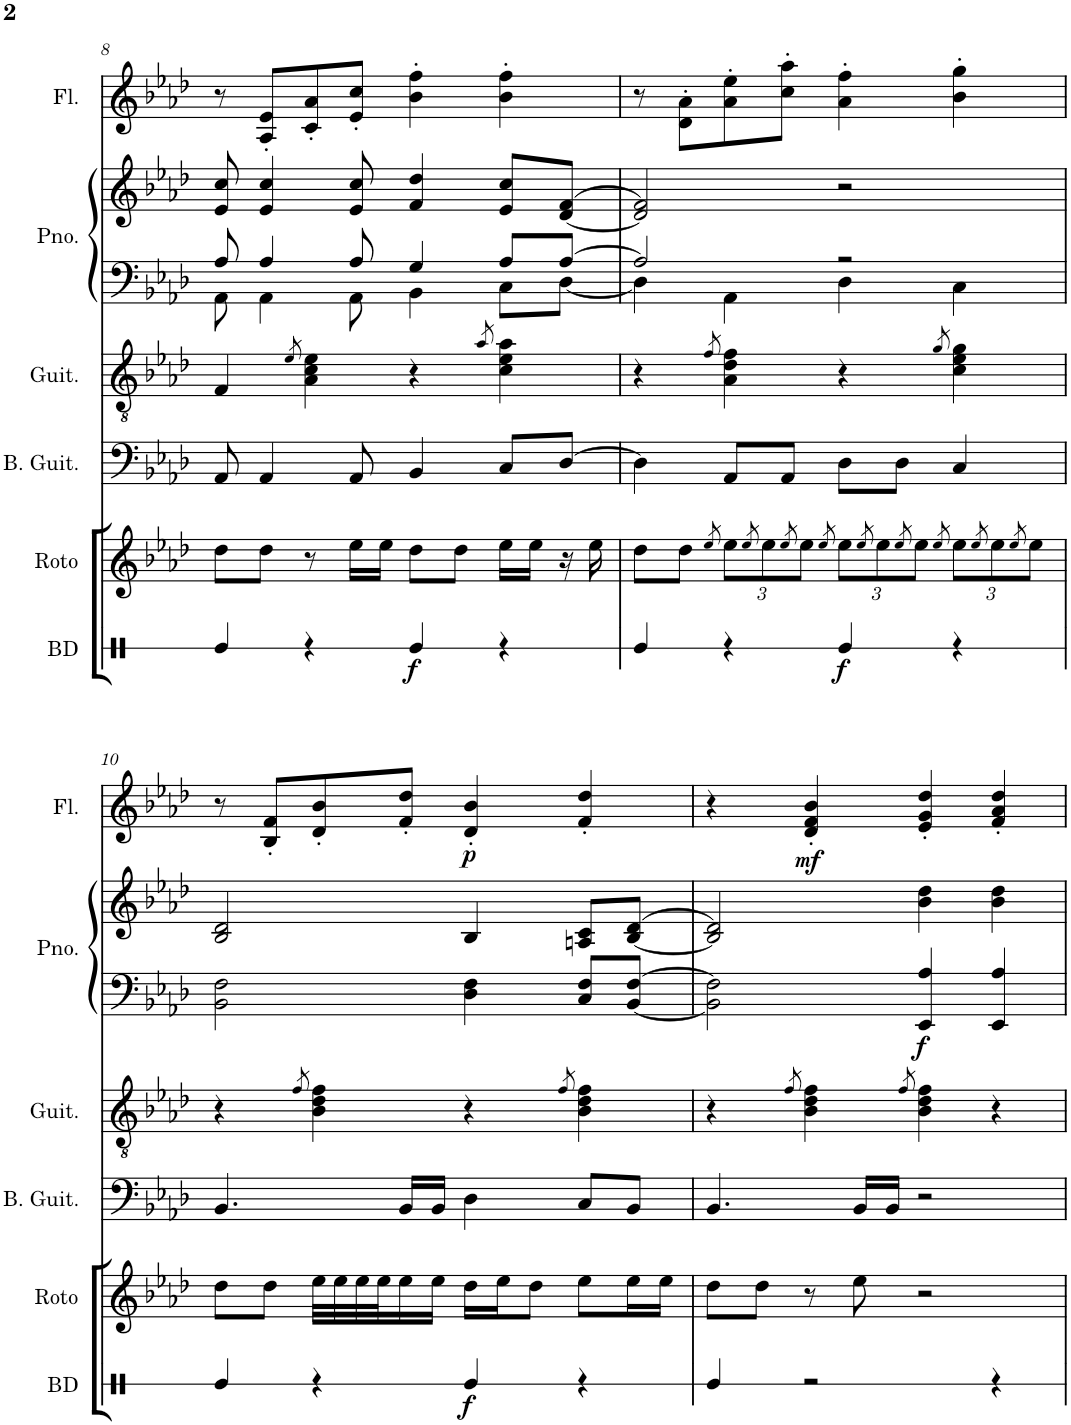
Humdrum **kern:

**kern	**dynam	**kern	**kern	**kern	**kern	**kern	**dynam	**kern	**dynam
*part6	*part6	*part5	*part4	*part3	*part2	*part2	*part2	*part1	*part1
*staff7	*staff7	*staff6	*staff5	*staff4	*staff3	*staff2	*staff2/3	*staff1	*staff1
*I"Bass Drum	*	*I"Roto-Toms	*I"Bass Guitar	*I"Acoustic Guitar	*I"Piano	*	*	*I"Flute	*
*I'BD	*	*I'Roto	*I'B. Guit.	*I'Guit.	*I'Pno.	*	*	*I'Fl.	*
!!LO:PB:g=z
*clefX	*	*clefG2	*clefF4	*clefGv2	*clefF4	*clefG2	*	*clefG2	*
*	*	*	*Trd7c12	*	*	*	*	*	*
*k[]	*	*k[b-e-a-d-]	*k[b-e-a-d-]	*k[b-e-a-d-]	*k[b-e-a-d-]	*k[b-e-a-d-]	*	*k[b-e-a-d-]	*
*M4/4	*	*M4/4	*M4/4	*M4/4	*M4/4	*M4/4	*	*M4/4	*
=8	=8	=8	=8	=8	=8	=8	=8	=8	=8
*	*	*	*	*	*^	*	*	*	*
4Re/	.	8dd-\L	8AA-/	4F/	8A-/	8AA-\	8e-/ 8cc/	.	8r	.
.	.	8dd-\J	4AA-/	.	4A-/	4AA-\	4e-/ 4cc/	.	8A-/' 8e-/'L	.
.	.	.	.	8qe-/	.	.	.	.	.	.
4r	.	8r	.	4A-\ 4c\ 4e-\	.	.	.	.	8c/' 8a-/'	.
.	.	16ee-\LL	8AA-/	.	8A-/	8AA-\	8e-/ 8cc/	.	8e-/' 8cc/'J	.
.	.	16ee-\JJ	.	.	.	.	.	.	.	.
!	!LO:DY:b	!	!	!	!	!	!	!	!	!
4Re/	f	8dd-\L	4BB-/	4r	4G/	4BB-\	4f/ 4dd-/	.	4b-\' 4ff\'	.
.	.	8dd-\J	.	.	.	.	.	.	.	.
.	.	.	.	8qa-/	.	.	.	.	.	.
4r	.	16ee-\LL	8C/L	4c\ 4e-\ 4a-\	8A-/L	8C\L	8e-/ 8cc/L	.	4b-\' 4ff\'	.
.	.	16ee-\JJ	.	.	.	.	.	.	.	.
.	.	16r	[8D-/J	.	[8A-/J	[8D-\J	[8d-/ [8f/J	.	.	.
.	.	16ee-\	.	.	.	.	.	.	.	.
=9	=9	=9	=9	=9	=9	=9	=9	=9	=9	=9
4Re/	.	8dd-\L	4D-\]	4r	2A-/]	4D-\]	2d-/] 2f/]	.	8r	.
.	.	8dd-\J	.	.	.	.	.	.	8d-\' 8a-\'L	.
.	.	8qee-/	.	8qf/	.	.	.	.	.	.
*	*	*Xbrackettup	*	*	*	*	*	*	*	*
4r	.	12ee-\L	8AA-/L	4A-\ 4d-\ 4f\	.	4AA-\	.	.	8a-\' 8ee-\'	.
.	.	8qee-/	.	.	.	.	.	.	.	.
.	.	12ee-\	.	.	.	.	.	.	.	.
.	.	.	8AA-/J	.	.	.	.	.	8cc\' 8aa-\'J	.
.	.	8qee-/	.	.	.	.	.	.	.	.
.	.	12ee-\J	.	.	.	.	.	.	.	.
.	.	8qee-/	.	.	.	.	.	.	.	.
!	!LO:DY:b	!	!	!	!	!	!	!	!	!
4Re/	f	12ee-\L	8D-\L	4r	2r	4D-\	2r	.	4a-\' 4ff\'	.
.	.	8qee-/	.	.	.	.	.	.	.	.
.	.	12ee-\	.	.	.	.	.	.	.	.
.	.	.	8D-\J	.	.	.	.	.	.	.
.	.	8qee-/	.	.	.	.	.	.	.	.
.	.	12ee-\J	.	.	.	.	.	.	.	.
.	.	8qee-/	.	8qg/	.	.	.	.	.	.
4r	.	12ee-\L	4C/	4c\ 4e-\ 4g\	.	4C\	.	.	4b-\' 4gg\'	.
.	.	8qee-/	.	.	.	.	.	.	.	.
.	.	12ee-\	.	.	.	.	.	.	.	.
.	.	8qee-/	.	.	.	.	.	.	.	.
.	.	12ee-\J	.	.	.	.	.	.	.	.
*	*	*	*	*	*v	*v	*	*	*	*
!!LO:LB:g=z
=10	=10	=10	=10	=10	=10	=10	=10	=10	=10
4Re/	.	8dd-\L	4.BB-/	4r	2BB-\ 2F\	2B-/ 2d-/	.	8r	.
.	.	8dd-\J	.	.	.	.	.	8B-/' 8f/'L	.
.	.	.	.	8qf/	.	.	.	.	.
4r	.	32ee-\LLL	.	4B-\ 4d-\ 4f\	.	.	.	8d-/' 8b-/'	.
.	.	32ee-\	.	.	.	.	.	.	.
.	.	32ee-\	.	.	.	.	.	.	.
.	.	32ee-\J	.	.	.	.	.	.	.
.	.	16ee-\	16BB-/LL	.	.	.	.	8f/' 8dd-/'J	.
.	.	16ee-\JJ	16BB-/JJ	.	.	.	.	.	.
!	!LO:DY:b	!	!	!	!	!	!	!	!LO:DY:b
4Re/	f	16dd-\LL	4D-\	4r	4D-\ 4F\	4B-/	.	4d-/' 4b-/'	p
.	.	16ee-\J	.	.	.	.	.	.	.
.	.	8dd-\J	.	.	.	.	.	.	.
.	.	.	.	8qf/	.	.	.	.	.
4r	.	8ee-\L	8C/L	4B-\ 4d-\ 4f\	8C/ 8F/L	8An/ 8c/L	.	4f/' 4dd-/'	.
.	.	16ee-\L	8BB-/J	.	[8BB-/ [8F/J	[8B-/ [8d-/J	.	.	.
.	.	16ee-\JJ	.	.	.	.	.	.	.
=11	=11	=11	=11	=11	=11	=11	=11	=11	=11
4Re/	.	8dd-\L	4.BB-/	4r	2BB-\] 2F\]	2B-/] 2d-/]	.	4r	.
.	.	8dd-\J	.	.	.	.	.	.	.
.	.	.	.	8qf/	.	.	.	.	.
!	!	!	!	!	!	!	!	!	!LO:DY:b
2r	.	8r	.	4B-\ 4d-\ 4f\	.	.	.	4d-/' 4f/' 4b-/'	mf
.	.	8ee-\	16BB-/LL	.	.	.	.	.	.
.	.	.	16BB-/JJ	.	.	.	.	.	.
.	.	.	.	8qf/	.	.	.	.	.
!	!	!	!	!	!	!	!LO:DY:b=2	!	!
.	.	2r	2r	4B-\ 4d-\ 4f\	4EE-/ 4A-/	4b-\ 4dd-\	f	4e-/' 4g/' 4dd-/'	.
4r	.	.	.	4r	4EE-/ 4A-/	4b-\ 4dd-\	.	4f/' 4a-/' 4dd-/'	.
=	=	=	=	=	=	=	=	=	=
*-	*-	*-	*-	*-	*-	*-	*-	*-	*-
